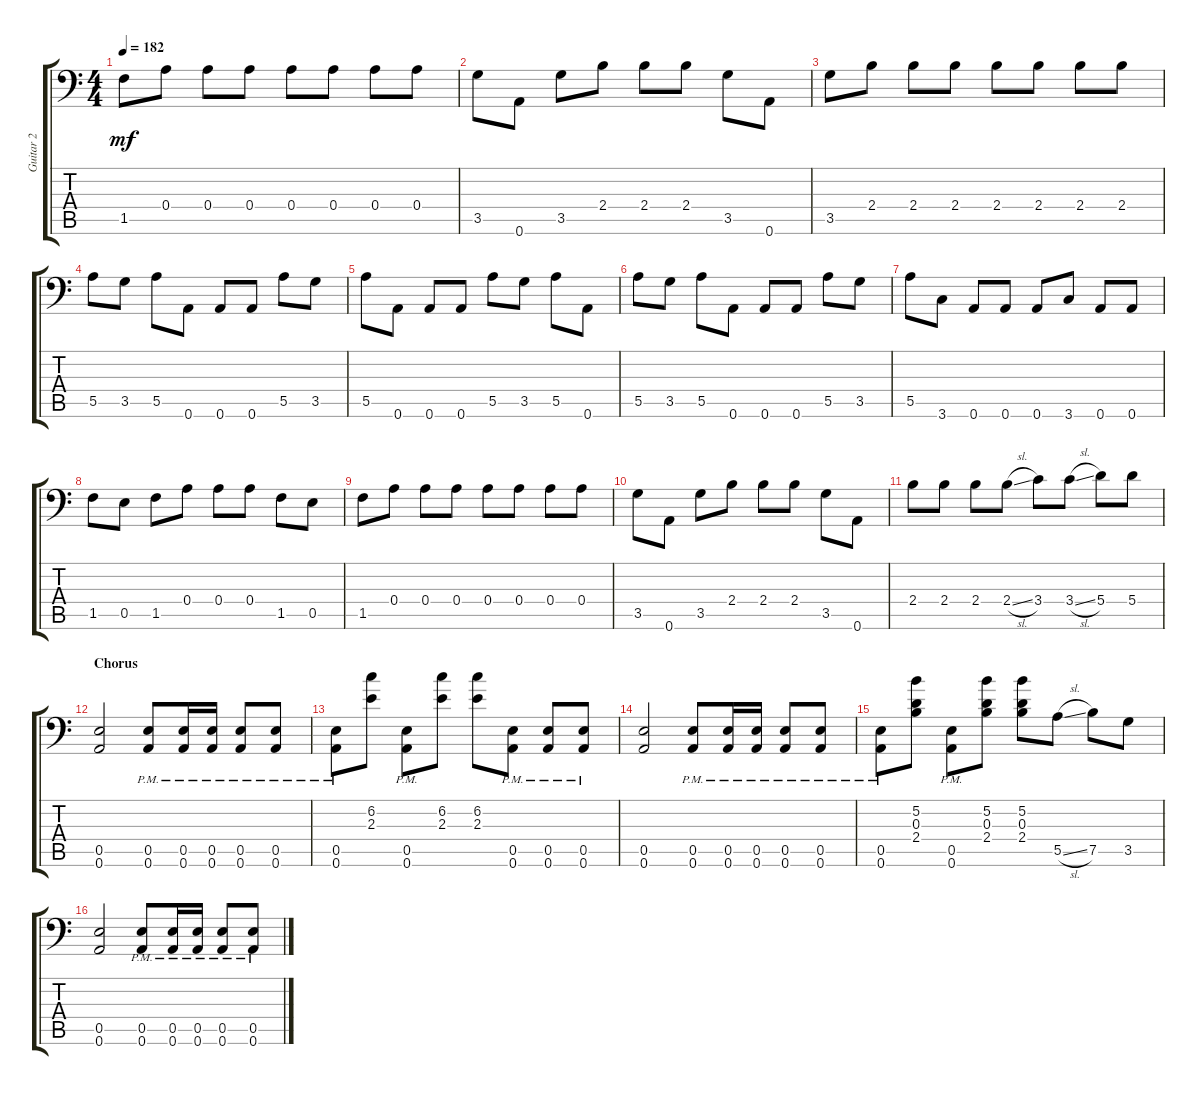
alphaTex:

\track ("Guitar 2" "Guitar 2") {instrument overdrivenguitar}
\staff {score tabs}
\tuning (B3 Gb3 D3 A2 E2 A1) {hide}
\ts (4 4)
\tempo 182
\clef f4
\ks c
1.5.8{dy mf} 0.4.8 0.4.8 0.4.8 0.4.8 0.4.8 0.4.8 0.4.8 |
3.5.8 0.6.8 3.5.8 2.4.8 2.4.8 2.4.8 3.5.8 0.6.8 |
3.5.8 2.4.8 2.4.8 2.4.8 2.4.8 2.4.8 2.4.8 2.4.8 |
5.5.8 3.5.8 5.5.8 0.6.8 0.6.8 0.6.8 5.5.8 3.5.8 |
5.5.8 0.6.8 0.6.8 0.6.8 5.5.8 3.5.8 5.5.8 0.6.8 |
5.5.8 3.5.8 5.5.8 0.6.8 0.6.8 0.6.8 5.5.8 3.5.8 |
5.5.8 3.6.8 0.6.8 0.6.8 0.6.8 3.6.8 0.6.8 0.6.8 |
1.5.8 0.5.8 1.5.8 0.4.8 0.4.8 0.4.8 1.5.8 0.5.8 |
1.5.8 0.4.8 0.4.8 0.4.8 0.4.8 0.4.8 0.4.8 0.4.8 |
3.5.8 0.6.8 3.5.8 2.4.8 2.4.8 2.4.8 3.5.8 0.6.8 |
2.4.8 2.4.8 2.4.8 2.4{sl}.8 3.4.8 3.4{sl}.8 5.4.8 5.4.8 |
\section ("" "Chorus")
(0.5 0.6).2 (0.5{pm} 0.6{pm}).8 (0.5{pm} 0.6{pm}).16 (0.5{pm} 0.6{pm}).16 (0.5{pm} 0.6{pm}).8 (0.5{pm} 0.6{pm}).8 |
(0.5{pm} 0.6{pm}).8 (6.2 2.3).8 (0.5{pm} 0.6{pm}).8 (6.2 2.3).8 (6.2 2.3).8 (0.5{pm} 0.6{pm}).8 (0.5{pm} 0.6{pm}).8 (0.5{pm} 0.6{pm}).8 |
(0.5 0.6).2 (0.5{pm} 0.6{pm}).8 (0.5{pm} 0.6{pm}).16 (0.5{pm} 0.6{pm}).16 (0.5{pm} 0.6{pm}).8 (0.5{pm} 0.6{pm}).8 |
(0.5{pm} 0.6{pm}).8 (5.2 0.3 2.4).8 (0.5{pm} 0.6{pm}).8 (5.2 0.3 2.4).8 (5.2 0.3 2.4).8 5.5{sl}.8 7.5.8 3.5.8 |
(0.5 0.6).2 (0.5{pm} 0.6{pm}).8 (0.5{pm} 0.6{pm}).16 (0.5{pm} 0.6{pm}).16 (0.5{pm} 0.6{pm}).8 (0.5{pm} 0.6{pm}).8
